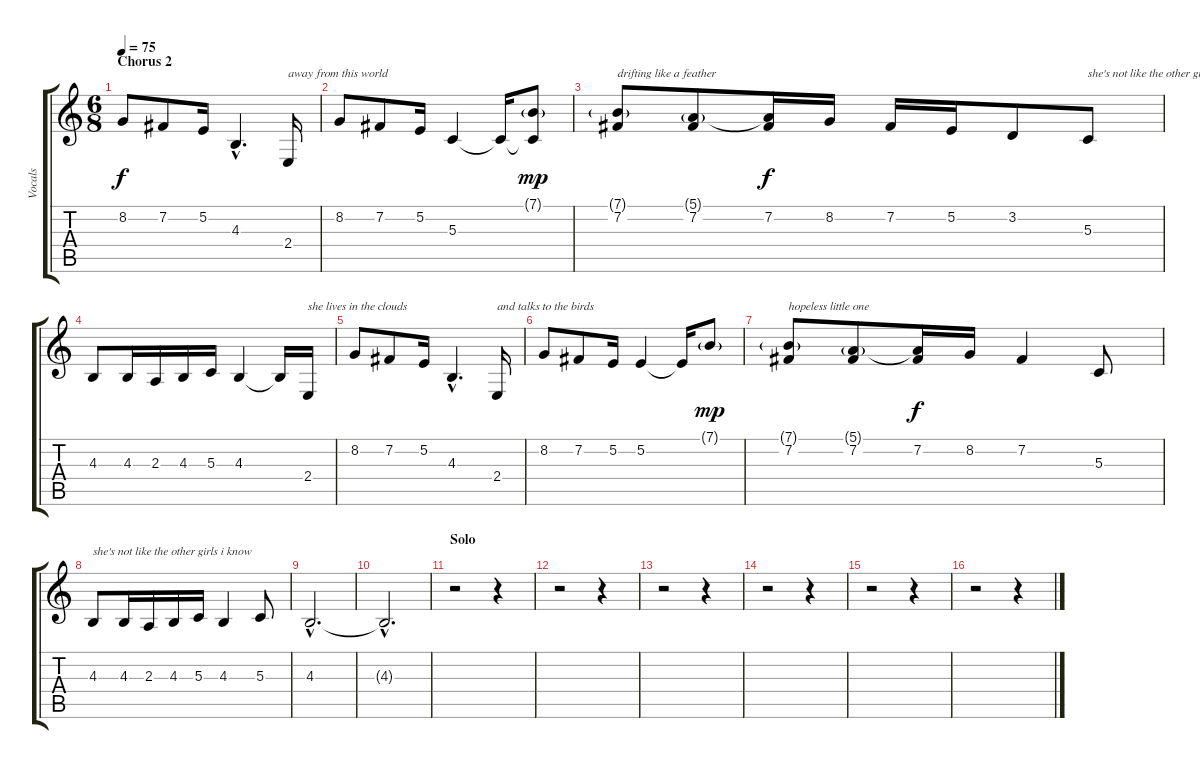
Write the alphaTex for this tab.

\track ("Vocals" "Vocals") {instrument tangoaccordion}
\staff {score tabs}
\tuning (E4 B3 G3 D3 A2 E2) {hide}
\ts (6 8)
\section ("" "Chorus 2")
\tempo 75
\clef g2
\ks c
8.2.8{dy f} 7.2.8 5.2.16 4.3{hac}.4{d} 2.4.16{txt "away from this world"} |
8.2.8 7.2.8 5.2.16 5.3.4 5.3{t}.16 (7.1{g} 5.3{t}).8{dy mp} |
(7.1{g} 7.2).8{txt "drifting like a feather"} (5.1{g} 7.2).8 (5.1{t} 7.2).16{dy f} 8.2.16 7.2.16 5.2.16 3.2.8 5.3.8{txt "she's not like the other girls"} |
4.3.8 4.3.16 2.3.16 4.3.16 5.3.16 4.3.4 4.3{t}.16 2.4.16{txt "she lives in the clouds"} |
8.2.8 7.2.8 5.2.16 4.3{hac}.4{d} 2.4.16{txt "and talks to the birds"} |
8.2.8 7.2.8 5.2.16 5.2.4 5.2{t}.16 7.1{g}.8{dy mp} |
(7.1{g} 7.2).8{txt "hopeless little one"} (5.1{g} 7.2).8 (5.1{t} 7.2).16{dy f} 8.2.16 7.2.4 5.3.8 |
4.3.8{txt "she's not like the other girls i know"} 4.3.16 2.3.16 4.3.16 5.3.16 4.3.4 5.3.8 |
4.3{hac}.2{d} |
4.3{hac t}.2{d} |
\section ("" "Solo")
r.2 r.4 |
r.2 r.4 |
r.2 r.4 |
r.2 r.4 |
r.2 r.4 |
r.2 r.4
